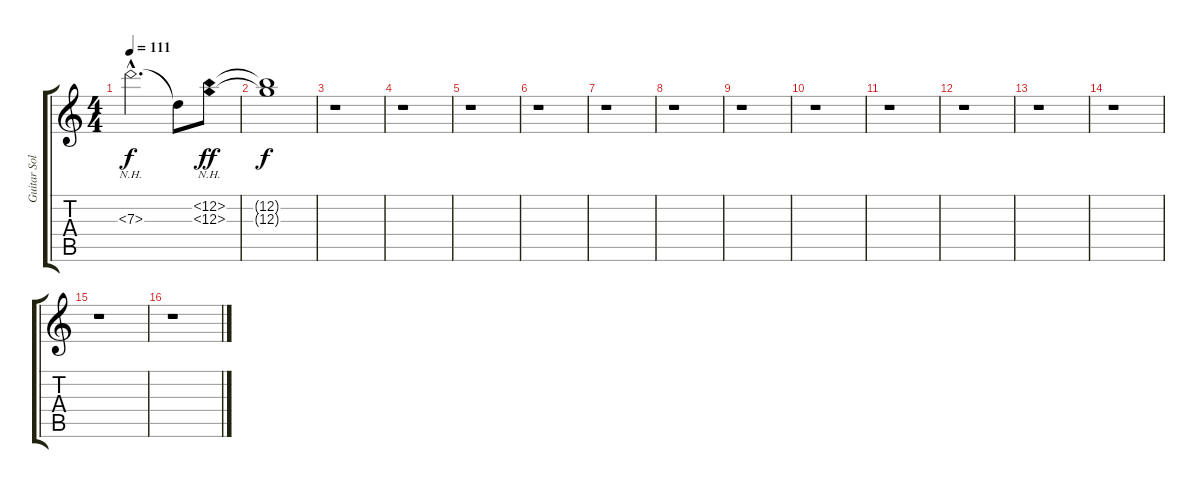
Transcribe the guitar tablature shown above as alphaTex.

\track ("Guitar Solo" "Guitar Sol") {instrument overdrivenguitar}
\staff {score tabs}
\tuning (E4 B3 G3 D3 A2 E2) {hide}
\ts (4 4)
\tempo 111
\clef g2
\ks c
7.3{nh hac}.2{d dy f} 7.3{t}.8 (12.2{nh} 12.3{nh}).8{dy ff} |
(12.2{t} 12.3{t}).1{dy f} |
r.1 |
r.1 |
r.1 |
r.1 |
r.1 |
r.1 |
r.1 |
r.1 |
r.1 |
r.1 |
r.1 |
r.1 |
r.1 |
r.1
